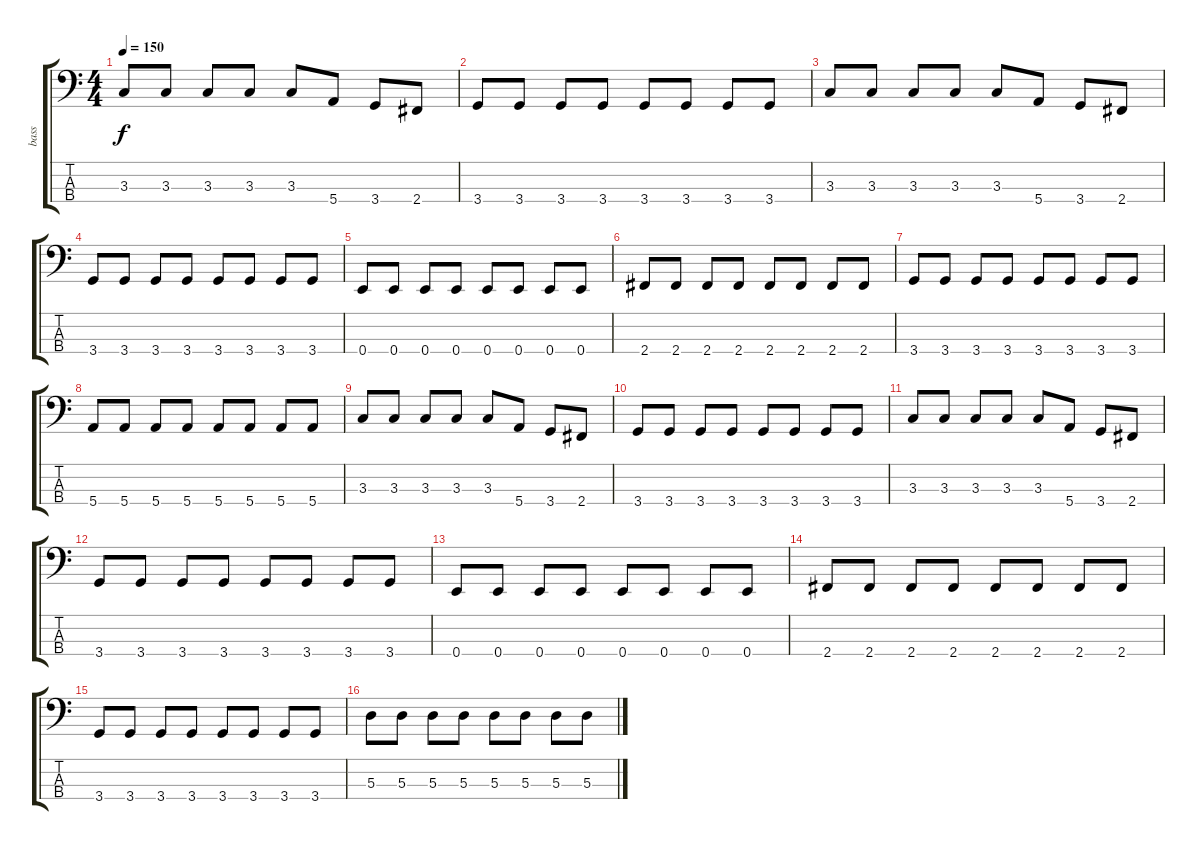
\track ("bass" "bass") {instrument electricbasspick}
\staff {score tabs}
\tuning (G2 D2 A1 E1) {hide}
\ts (4 4)
\tempo 150
\clef f4
\ks c
3.3.8{dy f instrument electricbasspick} 3.3.8 3.3.8 3.3.8 3.3.8 5.4.8 3.4.8 2.4.8 |
3.4.8 3.4.8 3.4.8 3.4.8 3.4.8 3.4.8 3.4.8 3.4.8 |
3.3.8 3.3.8 3.3.8 3.3.8 3.3.8 5.4.8 3.4.8 2.4.8 |
3.4.8 3.4.8 3.4.8 3.4.8 3.4.8 3.4.8 3.4.8 3.4.8 |
0.4.8 0.4.8 0.4.8 0.4.8 0.4.8 0.4.8 0.4.8 0.4.8 |
2.4.8 2.4.8 2.4.8 2.4.8 2.4.8 2.4.8 2.4.8 2.4.8 |
3.4.8 3.4.8 3.4.8 3.4.8 3.4.8 3.4.8 3.4.8 3.4.8 |
5.4.8 5.4.8 5.4.8 5.4.8 5.4.8 5.4.8 5.4.8 5.4.8 |
3.3.8 3.3.8 3.3.8 3.3.8 3.3.8 5.4.8 3.4.8 2.4.8 |
3.4.8 3.4.8 3.4.8 3.4.8 3.4.8 3.4.8 3.4.8 3.4.8 |
3.3.8 3.3.8 3.3.8 3.3.8 3.3.8 5.4.8 3.4.8 2.4.8 |
3.4.8 3.4.8 3.4.8 3.4.8 3.4.8 3.4.8 3.4.8 3.4.8 |
0.4.8 0.4.8 0.4.8 0.4.8 0.4.8 0.4.8 0.4.8 0.4.8 |
2.4.8 2.4.8 2.4.8 2.4.8 2.4.8 2.4.8 2.4.8 2.4.8 |
3.4.8 3.4.8 3.4.8 3.4.8 3.4.8 3.4.8 3.4.8 3.4.8 |
5.3.8 5.3.8 5.3.8 5.3.8 5.3.8 5.3.8 5.3.8 5.3.8
